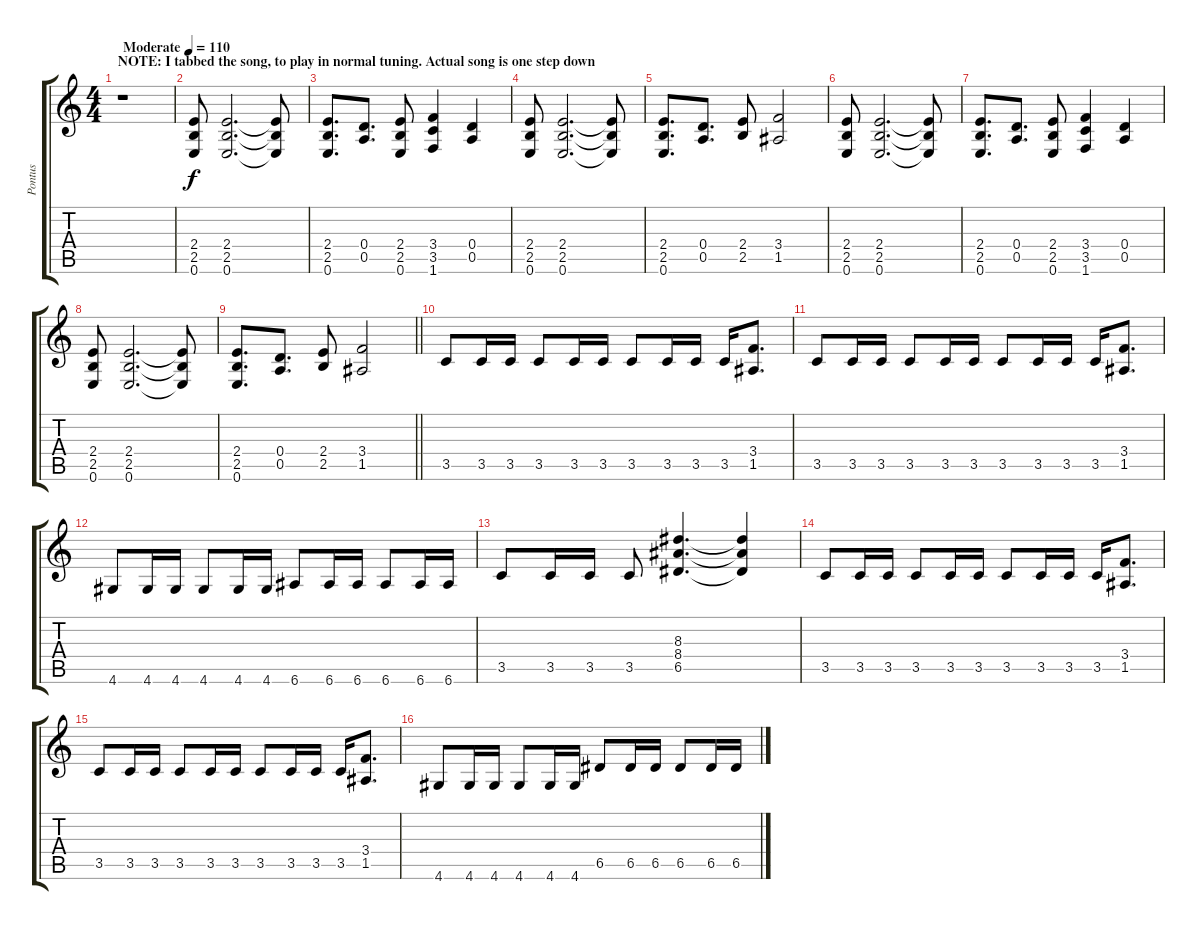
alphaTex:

\track ("Pontus" "Pontus") {instrument distortionguitar}
\staff {score tabs}
\tuning (E4 B3 G3 D3 A2 E2) {hide}
\ts (4 4)
\section ("" "NOTE: I tabbed the song, to play in normal tuning. Actual song is one step down")
\tempo (110 "Moderate")
\clef g2
\ks c
r.1{dy f instrument distortionguitar} |
(2.4 2.5 0.6).8 (2.4 2.5 0.6).2{d} (2.4{t} 2.5{t} 0.6{t}).8 |
(2.4 2.5 0.6).8{d} (0.4 0.5).8{d} (2.4 2.5 0.6).8 (3.4 3.5 1.6).4 (0.4 0.5).4 |
(2.4 2.5 0.6).8 (2.4 2.5 0.6).2{d} (2.4{t} 2.5{t} 0.6{t}).8 |
(2.4 2.5 0.6).8{d} (0.4 0.5).8{d} (2.4 2.5).8 (3.4 1.5).2 |
(2.4 2.5 0.6).8 (2.4 2.5 0.6).2{d} (2.4{t} 2.5{t} 0.6{t}).8 |
(2.4 2.5 0.6).8{d} (0.4 0.5).8{d} (2.4 2.5 0.6).8 (3.4 3.5 1.6).4 (0.4 0.5).4 |
(2.4 2.5 0.6).8 (2.4 2.5 0.6).2{d} (2.4{t} 2.5{t} 0.6{t}).8 |
\barLineRight lightlight
(2.4 2.5 0.6).8{d} (0.4 0.5).8{d} (2.4 2.5).8 (3.4 1.5).2 |
3.5.8 3.5.16 3.5.16 3.5.8 3.5.16 3.5.16 3.5.8 3.5.16 3.5.16 3.5.16 (3.4 1.5).8{d} |
3.5.8 3.5.16 3.5.16 3.5.8 3.5.16 3.5.16 3.5.8 3.5.16 3.5.16 3.5.16 (3.4 1.5).8{d} |
4.6.8 4.6.16 4.6.16 4.6.8 4.6.16 4.6.16 6.6.8 6.6.16 6.6.16 6.6.8 6.6.16 6.6.16 |
3.5.8 3.5.16 3.5.16 3.5.8 (8.3 8.4 6.5).4{d} (8.3{t} 8.4{t} 6.5{t}).4 |
3.5.8 3.5.16 3.5.16 3.5.8 3.5.16 3.5.16 3.5.8 3.5.16 3.5.16 3.5.16 (3.4 1.5).8{d} |
3.5.8 3.5.16 3.5.16 3.5.8 3.5.16 3.5.16 3.5.8 3.5.16 3.5.16 3.5.16 (3.4 1.5).8{d} |
4.6.8 4.6.16 4.6.16 4.6.8 4.6.16 4.6.16 6.5.8 6.5.16 6.5.16 6.5.8 6.5.16 6.5.16
